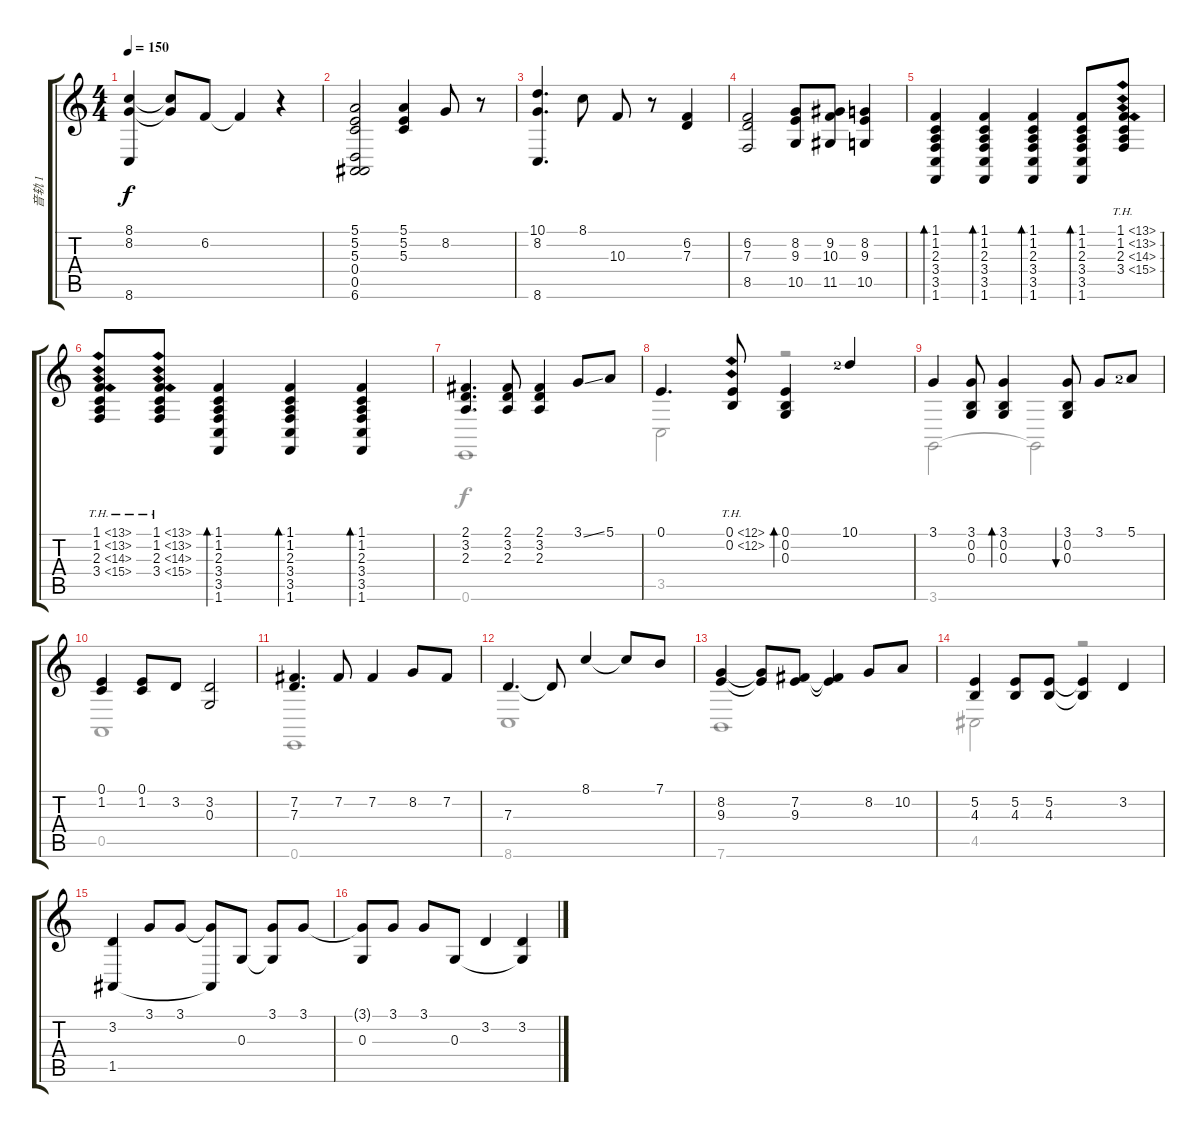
\track ("音轨 1" "音轨 1") {instrument acousticgrandpiano}
\staff {score tabs}
\tuning (E4 B3 G3 D3 A2 E2) {hide}
\voice
\ts (4 4)
\tempo 150
\clef g2
\ks c
(8.1 8.2 8.6).4{dy f} (8.1{t} 8.2{t}).8 6.2.8 6.2{t}.4 r.4 |
(5.1 5.2 5.3 0.4 0.5 6.6).2 (5.1 5.2 5.3).4 8.2.8 r.8 |
(10.1 8.2 8.6).4{d} 8.1.8 10.3.8 r.8 (6.2 7.3).4 |
(6.2 7.3 8.5).2 (8.2 9.3 10.5).8 (9.2 10.3 11.5).8 (8.2 9.3 10.5).4 |
(1.1 1.2 2.3 3.4 3.5 1.6).4{bd 120} (1.1 1.2 2.3 3.4 3.5 1.6).4{bd 120} (1.1 1.2 2.3 3.4 3.5 1.6).4{bd 120} (1.1 1.2 2.3 3.4 3.5 1.6).8{bd 120} (1.1{th 12} 1.2{th 12} 2.3{th 12} 3.4{th 12}).8 |
(1.1{th 12} 1.2{th 12} 2.3{th 12} 3.4{th 12}).8 (1.1{th 12} 1.2{th 12} 2.3{th 12} 3.4{th 12}).8 (1.1 1.2 2.3 3.4 3.5 1.6).4{bd 120} (1.1 1.2 2.3 3.4 3.5 1.6).4{bd 120} (1.1 1.2 2.3 3.4 3.5 1.6).4{bd 120} |
(2.1 3.2 2.3).4{d} (2.1 3.2 2.3).8 (2.1 3.2 2.3).4 3.1{ss}.8 5.1.8 |
0.1.4{d} (0.1{th 12} 0.2{th 12}).8 (0.1 0.2 0.3).4{bd 60} 10.1{rf 2}.4 |
3.1.4 (3.1 0.2 0.3).8 (3.1 0.2 0.3).4{bd 60} (3.1 0.2 0.3).8{bu 60} 3.1.8 5.1{rf 2}.8 |
(0.1 1.2).4 (0.1 1.2).8 3.2.8 (3.2 0.3).2 |
(7.2 7.3).4{d} 7.2.8 7.2.4 8.2.8 7.2.8 |
7.3.4{d} 7.3{t}.8 8.1.4 8.1{t}.8 7.1.8 |
(8.2 9.3).4 (8.2{t} 9.3{t}).8 (7.2 9.3).8 (7.2{t} 9.3{t}).4 8.2.8 10.2.8 |
(5.2 4.3).4 (5.2 4.3).8 (5.2 4.3).8 (5.2{t} 4.3{t}).4 3.2.4 |
(3.2 1.5).4 3.1.8 3.1.8 (3.1{t} 1.5{t}).8 0.3.8 (3.1 0.3{t}).8 3.1.8 |
(3.1{t} 0.3).8 3.1.8 3.1.8 0.3.8 3.2.4 (3.2 0.3{t}).4
\voice
\clef g2
\ottava regular
\simile none
\ks c
|
|
|
|
|
|
0.6.1 |
3.5.2 r.2 |
3.6.2 3.6{t}.2 |
0.5.1 |
0.6.1 |
8.6.1 |
7.6.1 |
4.5.2 r.2 |
|
